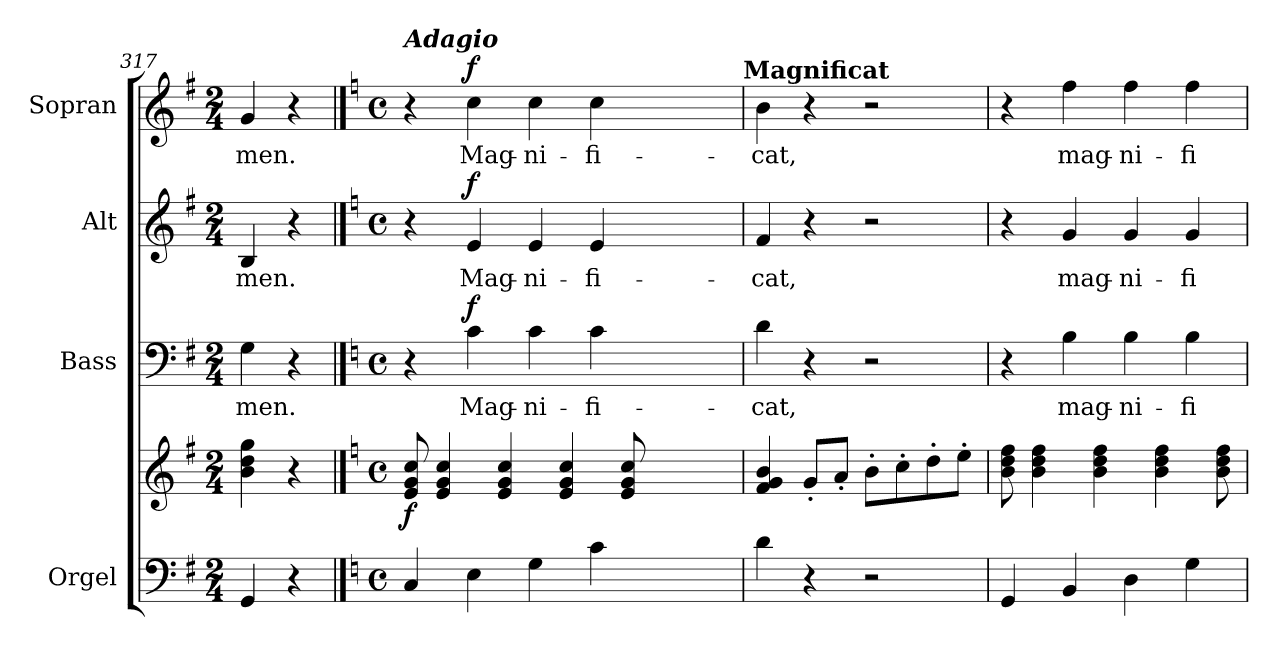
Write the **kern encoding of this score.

**kern	**kern	**dynam	**kern	**text	**dynam	**kern	**text	**dynam	**kern	**text	**dynam
*part4	*part4	*part4	*part3	*part3	*part3	*part2	*part2	*part2	*part1	*part1	*part1
*staff5	*staff4	*staff4/5	*staff3	*staff3	*staff3	*staff2	*staff2	*staff2	*staff1	*staff1	*staff1
*I"Orgel	*	*	*I"Bass	*	*	*I"Alt	*	*	*I"Sopran	*	*
*I'Org.	*	*	*I'B.	*	*	*I'A.	*	*	*I'S.	*	*
*clefF4	*clefG2	*	*clefF4	*	*	*clefG2	*	*	*clefG2	*	*
*k[f#]	*k[f#]	*	*k[f#]	*	*	*k[f#]	*	*	*k[f#]	*	*
*G:	*G:	*	*G:	*	*	*G:	*	*	*G:	*	*
*M2/4	*M2/4	*	*M2/4	*	*	*M2/4	*	*	*M2/4	*	*
=317	=317	=317	=317	=317	=317	=317	=317	=317	=317	=317	=317
!	!	!	!	!LO:LY:b	!	!	!LO:LY:b	!	!	!LO:LY:b	!
4GG/	4b\ 4dd\ 4gg\	.	4G\	-men.	.	4B/	-men.	.	4g/	-men.	.
4r	4r	.	4r	.	.	4r	.	.	4r	.	.
!!LO:LB:g=z
==318	==318	==318	==318	==318	==318	==318	==318	==318	==318	==318	==318
*k[]	*k[]	*	*k[]	*	*	*k[]	*	*	*k[]	*	*
*C:	*C:	*	*C:	*	*	*C:	*	*	*C:	*	*
*M4/4	*M4/4	*	*M4/4	*	*	*M4/4	*	*	*M4/4	*	*
*met(c)	*met(c)	*	*met(c)	*	*	*met(c)	*	*	*met(c)	*	*
!	!	!	!	!	!	!	!	!	!LO:TX:a:Bi:t=Adagio	!	!
!	!	!LO:DY:b	!	!	!	!	!	!	!	!	!
4C/	8e/ 8g/ 8cc/	f	4r	.	.	4r	.	.	4r	.	.
.	4e/ 4g/ 4cc/	.	.	.	.	.	.	.	.	.	.
!	!	!	!	!LO:LY:b	!LO:DY:a	!	!LO:LY:b	!LO:DY:a	!	!LO:LY:b	!LO:DY:a
4E\	.	.	4c\	Mag-	f	4e/	Mag-	f	4cc\	Mag-	f
.	4e/ 4g/ 4cc/	.	.	.	.	.	.	.	.	.	.
!	!	!	!	!LO:LY:b	!	!	!LO:LY:b	!	!	!LO:LY:b	!
4G\	.	.	4c\	-ni-	.	4e/	-ni-	.	4cc\	-ni-	.
.	4e/ 4g/ 4cc/	.	.	.	.	.	.	.	.	.	.
!	!	!	!	!LO:LY:b	!	!	!LO:LY:b	!	!	!LO:LY:b	!
4c\	.	.	4c\	-fi-	.	4e/	-fi-	.	4cc\	-fi-	.
.	8e/ 8g/ 8cc/	.	.	.	.	.	.	.	.	.	.
2.ryy	2.ryy	.	2.ryy	.	.	2.ryy	.	.	2.ryy	.	.
!	!	!	!	!	!	!	!	!	!LO:TX:a:B:t=Magnificat	!	!
=319	=319	=319	=319	=319	=319	=319	=319	=319	=319	=319	=319
!	!	!	!	!LO:LY:b	!	!	!LO:LY:b	!	!	!LO:LY:b	!
4d\	4f/ 4g/ 4b/	.	4d\	-cat,	.	4f/	-cat,	.	4b\	-cat,	.
4r	8g'</L	.	4r	.	.	4r	.	.	4r	.	.
.	8a'</J	.	.	.	.	.	.	.	.	.	.
2r	8b'>\L	.	2r	.	.	2r	.	.	2r	.	.
.	8cc'>\	.	.	.	.	.	.	.	.	.	.
.	8dd'>\	.	.	.	.	.	.	.	.	.	.
.	8ee'>\J	.	.	.	.	.	.	.	.	.	.
=320	=320	=320	=320	=320	=320	=320	=320	=320	=320	=320	=320
4GG/	8b\ 8dd\ 8ff\	.	4r	.	.	4r	.	.	4r	.	.
.	4b\ 4dd\ 4ff\	.	.	.	.	.	.	.	.	.	.
!	!	!	!	!LO:LY:b	!	!	!LO:LY:b	!	!	!LO:LY:b	!
4BB/	.	.	4B\	mag-	.	4g/	mag-	.	4ff\	mag-	.
.	4b\ 4dd\ 4ff\	.	.	.	.	.	.	.	.	.	.
!	!	!	!	!LO:LY:b	!	!	!LO:LY:b	!	!	!LO:LY:b	!
4D\	.	.	4B\	-ni-	.	4g/	-ni-	.	4ff\	-ni-	.
.	4b\ 4dd\ 4ff\	.	.	.	.	.	.	.	.	.	.
!	!	!	!	!LO:LY:b	!	!	!LO:LY:b	!	!	!LO:LY:b	!
4G\	.	.	4B\	-fi-	.	4g/	-fi-	.	4ff\	-fi-	.
.	8b\ 8dd\ 8ff\	.	.	.	.	.	.	.	.	.	.
=	=	=	=	=	=	=	=	=	=	=	=
*-	*-	*-	*-	*-	*-	*-	*-	*-	*-	*-	*-
